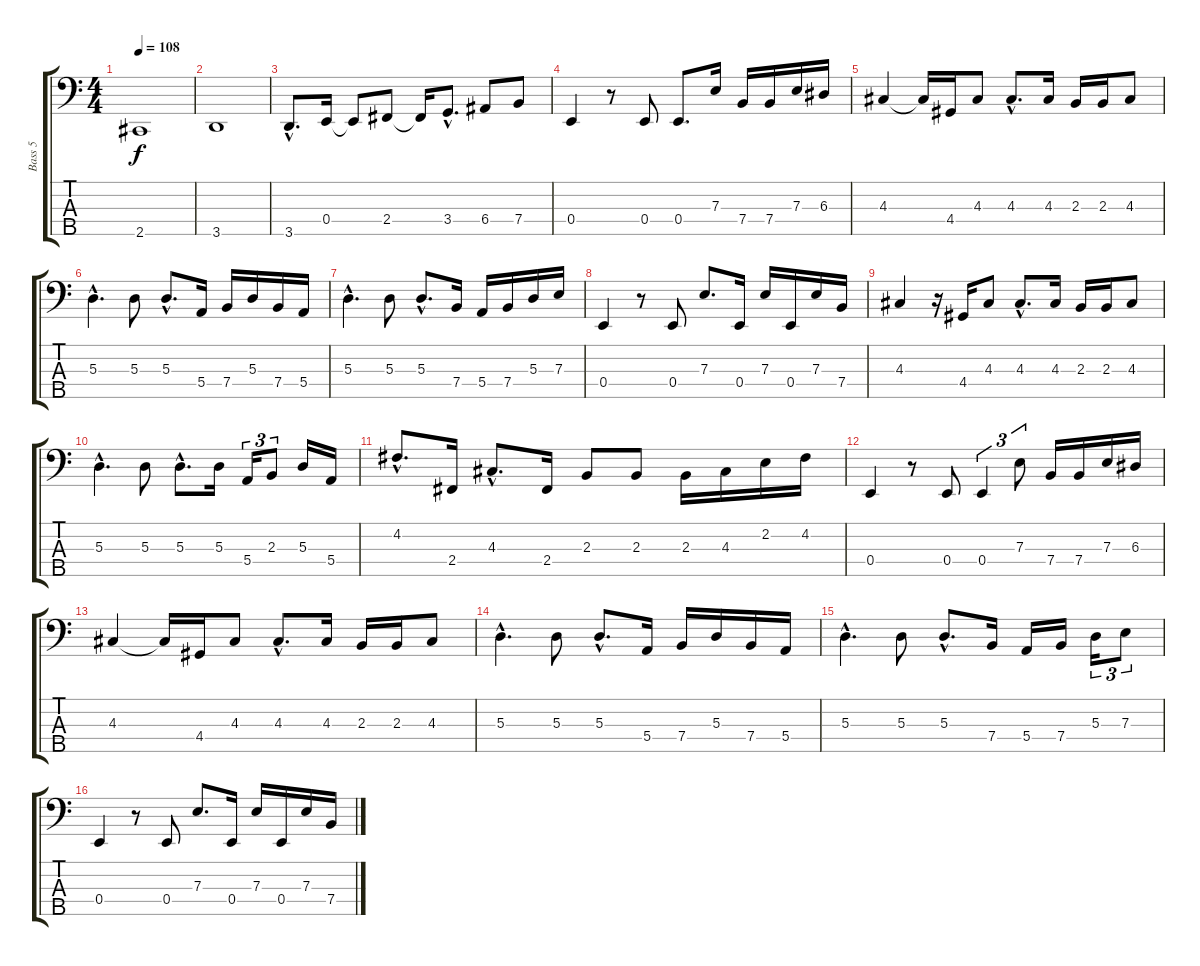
\track ("Bass 5" "Bass 5") {instrument electricbassfinger}
\staff {score tabs}
\tuning (G2 D2 A1 E1 B0) {hide}
\ts (4 4)
\tempo 108
\clef f4
\ks c
2.5.1{dy f} |
3.5.1 |
3.5{hac}.8{d} 0.4.16 0.4{t}.8 2.4.8 2.4{t}.16 3.4{hac}.8{d} 6.4.8 7.4.8 |
0.4.4 r.8 0.4.8 0.4.8{d} 7.3.16 7.4.16 7.4.16 7.3.16 6.3.16 |
4.3.4 4.3{t}.16 4.4.16 4.3.8 4.3{hac}.8{d} 4.3.16 2.3.16 2.3.16 4.3.8 |
5.3{hac}.4{d} 5.3.8 5.3{hac}.8{d} 5.4.16 7.4.16 5.3.16 7.4.16 5.4.16 |
5.3{hac}.4{d} 5.3.8 5.3{hac}.8{d} 7.4.16 5.4.16 7.4.16 5.3.16 7.3.16 |
0.4.4 r.8 0.4.8 7.3.8{d} 0.4.16 7.3.16 0.4.16 7.3.16 7.4.16 |
4.3.4 r.16 4.4.16 4.3.8 4.3{hac}.8{d} 4.3.16 2.3.16 2.3.16 4.3.8 |
5.3{hac}.4{d} 5.3.8 5.3{hac}.8{d} 5.3.16 5.4.16{tu (3 2)} 2.3.8{tu (3 2)} 5.3.16 5.4.16 |
4.2{hac}.8{d} 2.4.16 4.3{hac}.8{d} 2.4.16 2.3.8 2.3.8 2.3.16 4.3.16 2.2.16 4.2.16 |
0.4.4 r.8 0.4.8 0.4.4{tu (3 2)} 7.3.8{tu (3 2)} 7.4.16 7.4.16 7.3.16 6.3.16 |
4.3.4 4.3{t}.16 4.4.16 4.3.8 4.3{hac}.8{d} 4.3.16 2.3.16 2.3.16 4.3.8 |
5.3{hac}.4{d} 5.3.8 5.3{hac}.8{d} 5.4.16 7.4.16 5.3.16 7.4.16 5.4.16 |
5.3{hac}.4{d} 5.3.8 5.3{hac}.8{d} 7.4.16 5.4.16 7.4.16 5.3.16{tu (3 2)} 7.3.8{tu (3 2)} |
0.4.4 r.8 0.4.8 7.3.8{d} 0.4.16 7.3.16 0.4.16 7.3.16 7.4.16
